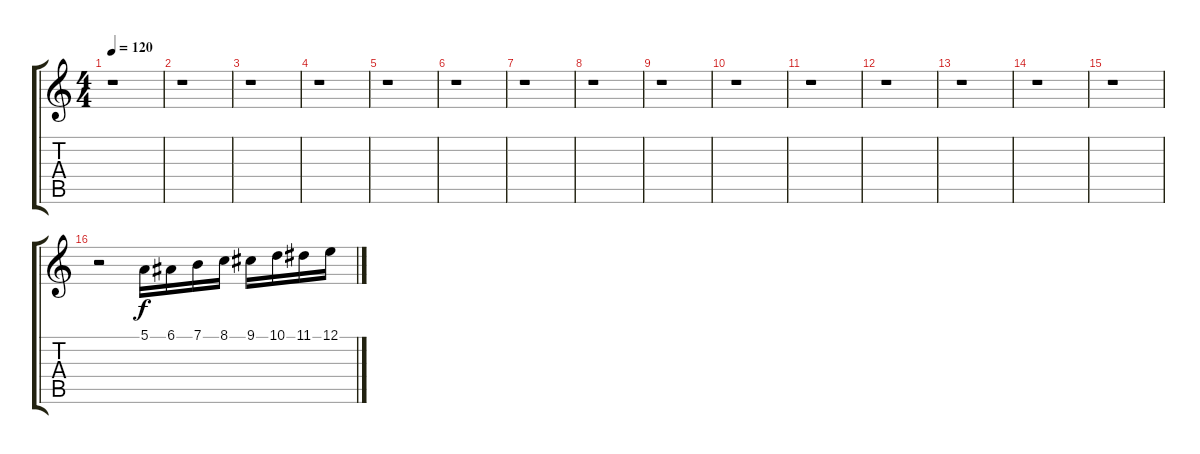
\track "" {instrument acousticgrandpiano}
\staff {score tabs}
\tuning (E4 B3 G3 D3 A2 E2) {hide}
\ts (4 4)
\tempo 120
\clef g2
\ks c
r.1{dy f instrument acousticgrandpiano} |
r.1 |
r.1 |
r.1 |
r.1 |
r.1 |
r.1 |
r.1 |
r.1 |
r.1 |
r.1 |
r.1 |
r.1 |
r.1 |
r.1 |
r.2 5.1.16 6.1.16 7.1.16 8.1.16 9.1.16 10.1.16 11.1.16 12.1.16
